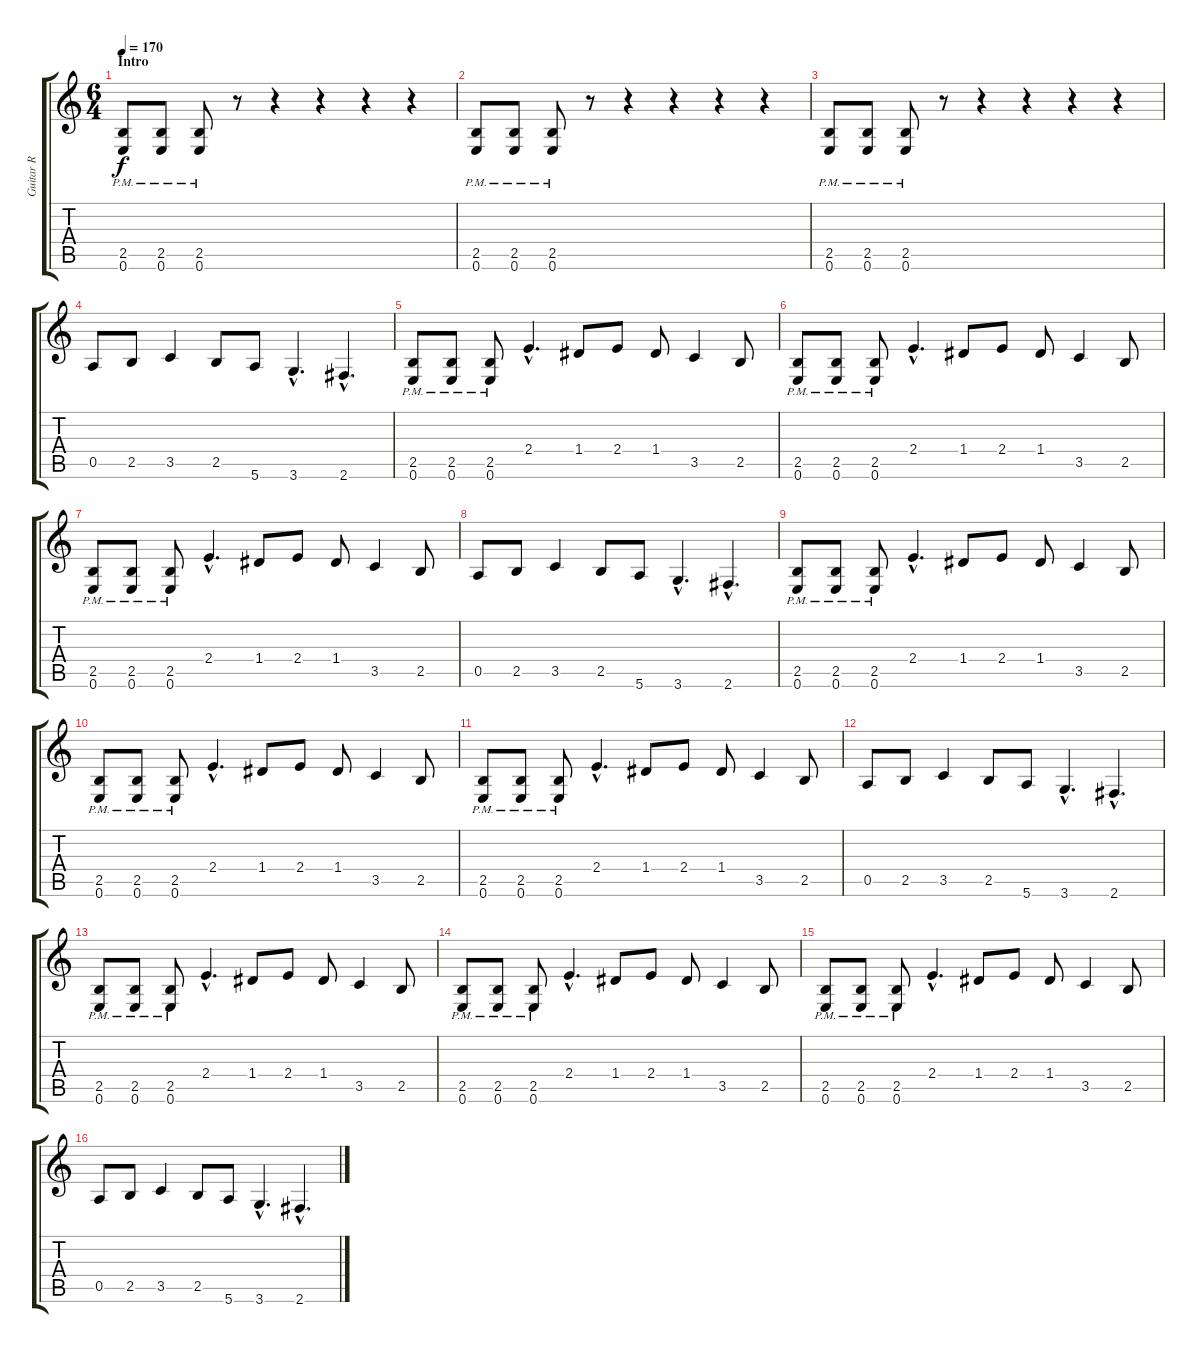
\track ("Guitar R" "Guitar R") {instrument distortionguitar}
\staff {score tabs}
\tuning (E4 B3 G3 D3 A2 E2) {hide}
\ts (6 4)
\section ("" "Intro")
\tempo 170
\clef g2
\ks c
(2.5{pm} 0.6{pm}).8{dy f instrument distortionguitar} (2.5{pm} 0.6{pm}).8 (2.5{pm} 0.6{pm}).8 r.8 r.4 r.4 r.4 r.4 |
(2.5{pm} 0.6{pm}).8 (2.5{pm} 0.6{pm}).8 (2.5{pm} 0.6{pm}).8 r.8 r.4 r.4 r.4 r.4 |
(2.5{pm} 0.6{pm}).8 (2.5{pm} 0.6{pm}).8 (2.5{pm} 0.6{pm}).8 r.8 r.4 r.4 r.4 r.4 |
0.5.8 2.5.8 3.5.4 2.5.8 5.6.8 3.6{hac}.4{d} 2.6{hac}.4{d} |
(2.5{pm} 0.6{pm}).8 (2.5{pm} 0.6{pm}).8 (2.5{pm} 0.6{pm}).8 2.4{hac}.4{d} 1.4.8 2.4.8 1.4.8 3.5.4 2.5.8 |
(2.5{pm} 0.6{pm}).8 (2.5{pm} 0.6{pm}).8 (2.5{pm} 0.6{pm}).8 2.4{hac}.4{d} 1.4.8 2.4.8 1.4.8 3.5.4 2.5.8 |
(2.5{pm} 0.6{pm}).8 (2.5{pm} 0.6{pm}).8 (2.5{pm} 0.6{pm}).8 2.4{hac}.4{d} 1.4.8 2.4.8 1.4.8 3.5.4 2.5.8 |
0.5.8 2.5.8 3.5.4 2.5.8 5.6.8 3.6{hac}.4{d} 2.6{hac}.4{d} |
(2.5{pm} 0.6{pm}).8 (2.5{pm} 0.6{pm}).8 (2.5{pm} 0.6{pm}).8 2.4{hac}.4{d} 1.4.8 2.4.8 1.4.8 3.5.4 2.5.8 |
(2.5{pm} 0.6{pm}).8 (2.5{pm} 0.6{pm}).8 (2.5{pm} 0.6{pm}).8 2.4{hac}.4{d} 1.4.8 2.4.8 1.4.8 3.5.4 2.5.8 |
(2.5{pm} 0.6{pm}).8 (2.5{pm} 0.6{pm}).8 (2.5{pm} 0.6{pm}).8 2.4{hac}.4{d} 1.4.8 2.4.8 1.4.8 3.5.4 2.5.8 |
0.5.8 2.5.8 3.5.4 2.5.8 5.6.8 3.6{hac}.4{d} 2.6{hac}.4{d} |
(2.5{pm} 0.6{pm}).8 (2.5{pm} 0.6{pm}).8 (2.5{pm} 0.6{pm}).8 2.4{hac}.4{d} 1.4.8 2.4.8 1.4.8 3.5.4 2.5.8 |
(2.5{pm} 0.6{pm}).8 (2.5{pm} 0.6{pm}).8 (2.5{pm} 0.6{pm}).8 2.4{hac}.4{d} 1.4.8 2.4.8 1.4.8 3.5.4 2.5.8 |
(2.5{pm} 0.6{pm}).8 (2.5{pm} 0.6{pm}).8 (2.5{pm} 0.6{pm}).8 2.4{hac}.4{d} 1.4.8 2.4.8 1.4.8 3.5.4 2.5.8 |
0.5.8 2.5.8 3.5.4 2.5.8 5.6.8 3.6{hac}.4{d} 2.6{hac}.4{d}
